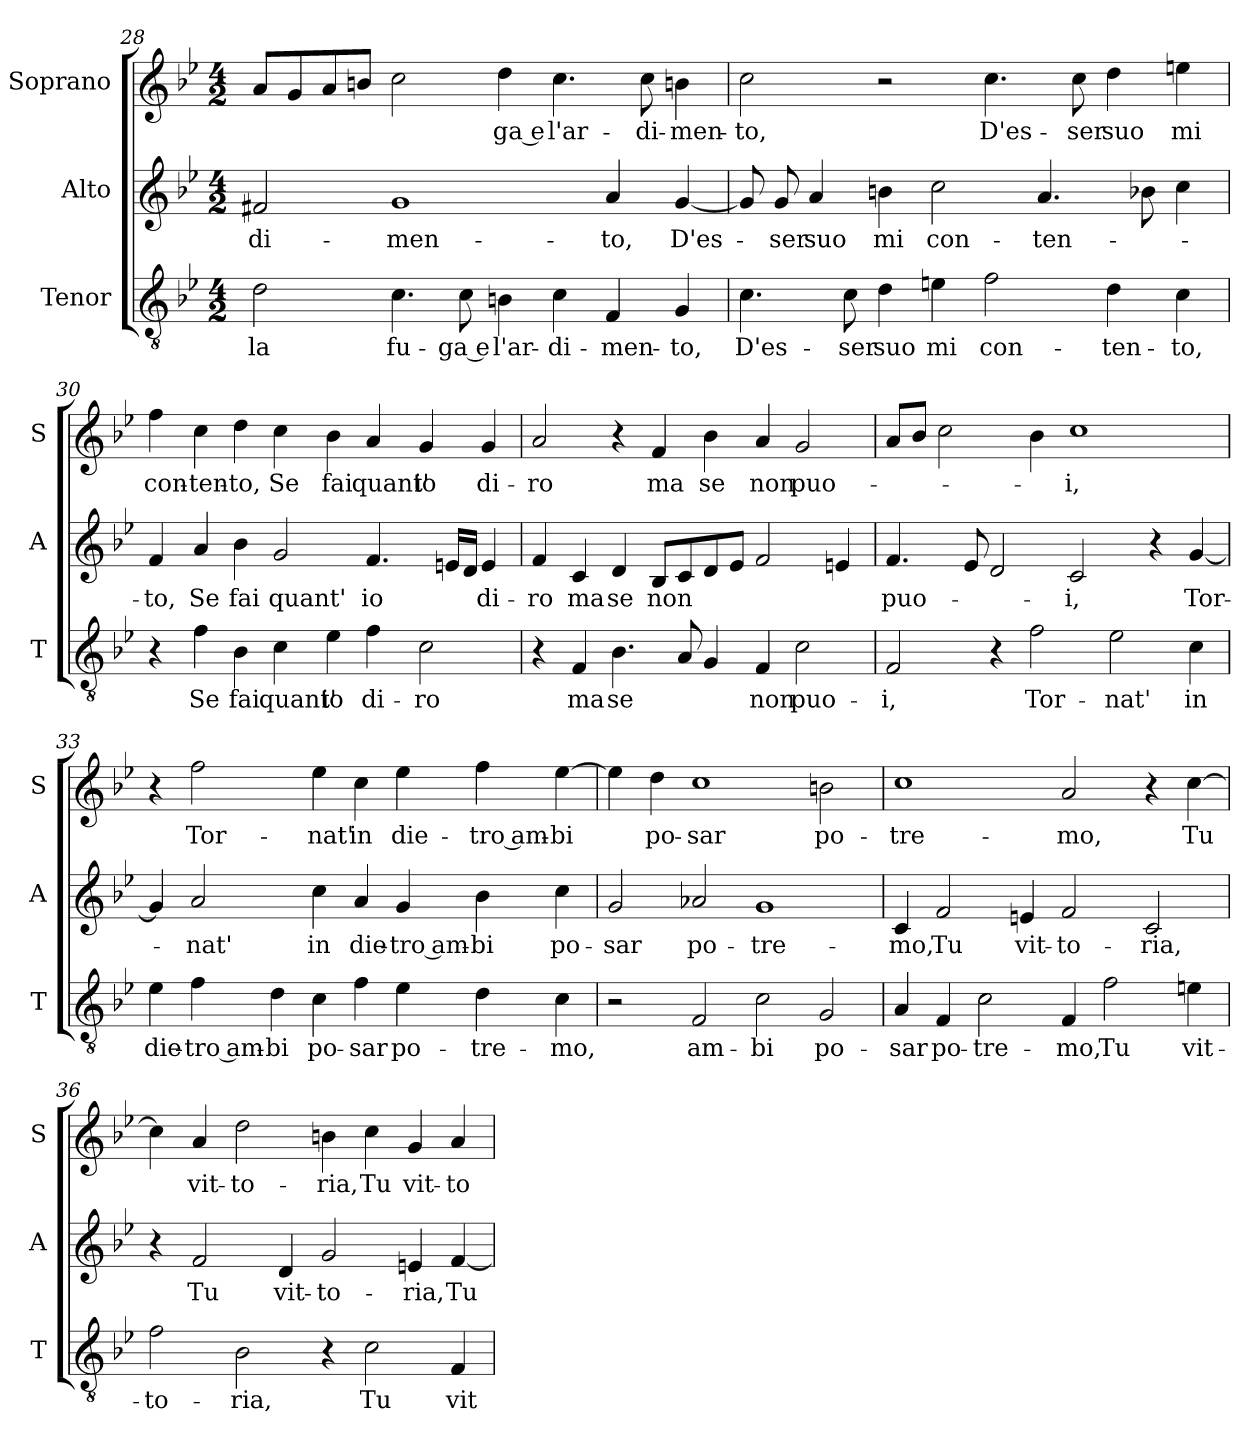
**kern	**text	**kern	**text	**kern	**text
*part3	*part3	*part2	*part2	*part1	*part1
*staff3	*staff3	*staff2	*staff2	*staff1	*staff1
*I"Tenor	*	*I"Alto	*	*I"Soprano	*
*I'T	*	*I'A	*	*I'S	*
!!LO:PB:g=z
*clefGv2	*	*clefG2	*	*clefG2	*
*k[b-e-]	*	*k[b-e-]	*	*k[b-e-]	*
*B-:	*	*B-:	*	*B-:	*
*M4/2	*	*M4/2	*	*M4/2	*
=28	=28	=28	=28	=28	=28
!	!LO:LY:b	!	!LO:LY:b	!	!
2d\	la	2f#X/	-di-	8a/L	.
.	.	.	.	8g/	.
.	.	.	.	8a/	.
.	.	.	.	8bn/J	.
!	!LO:LY:b	!	!LO:LY:b	!	!
4.c\	fu-	1g	-men-	2cc\	.
!	!LO:LY:b	!	!	!	!
8c\	-ga e	.	.	.	.
!	!LO:LY:b	!	!	!	!LO:LY:b
4Bn\	l'ar-	.	.	4dd\	-ga e
!	!LO:LY:b	!	!	!	!LO:LY:b
4c\	-di-	.	.	4.cc\	l'ar-
!	!LO:LY:b	!	!LO:LY:b	!	!
4F/	-men-	4a/	-to,	.	.
!	!	!	!	!	!LO:LY:b
.	.	.	.	8cc\	-di-
!	!LO:LY:b	!	!LO:LY:b	!	!LO:LY:b
4G/	-to,	[4g/	D'es-	4bni\	-men-
=29	=29	=29	=29	=29	=29
!	!LO:LY:b	!	!	!	!LO:LY:b
4.c\	D'es-	8g/]	.	2cc\	-to,
!	!	!	!LO:LY:b	!	!
.	.	8g/	-ser	.	.
!	!	!	!LO:LY:b	!	!
.	.	4a/	suo	.	.
!	!LO:LY:b	!	!	!	!
8c\	-ser	.	.	.	.
!	!LO:LY:b	!	!LO:LY:b	!	!
4d\	suo	4bn\	mi	2r	.
!	!LO:LY:b	!	!LO:LY:b	!	!
4en\	mi	2cc\	con-	.	.
!	!LO:LY:b	!	!	!	!LO:LY:b
2f\	con-	.	.	4.cc\	D'es-
!	!	!	!LO:LY:b	!	!
.	.	4.a/	-ten-	.	.
!	!	!	!	!	!LO:LY:b
.	.	.	.	8cc\	-ser
!	!LO:LY:b	!	!	!	!LO:LY:b
4d\	-ten-	.	.	4dd\	suo
.	.	8b-X\	.	.	.
!	!LO:LY:b	!	!	!	!LO:LY:b
4c\	-to,	4cc\	.	4een\	mi
!!LO:LB:g=z
=30	=30	=30	=30	=30	=30
!	!	!	!LO:LY:b	!	!LO:LY:b
4r	.	4f/	-to,	4ff\	con-
!	!LO:LY:b	!	!LO:LY:b	!	!LO:LY:b
4f\	Se	4a/	Se	4cc\	-ten-
!	!LO:LY:b	!	!LO:LY:b	!	!LO:LY:b
4B-\	fai	4b-\	fai	4dd\	-to,
!	!LO:LY:b	!	!LO:LY:b	!	!LO:LY:b
4c\	quant'	2g/	quant'	4cc\	Se
!	!LO:LY:b	!	!	!	!LO:LY:b
4e-\	io	.	.	4b-\	fai
!	!LO:LY:b	!	!LO:LY:b	!	!LO:LY:b
4f\	di-	4.f/	io	4a/	quant'
!	!LO:LY:b	!	!	!	!LO:LY:b
2c\	-ro	.	.	4g/	io
.	.	16en/LL	.	.	.
.	.	16d/JJ	.	.	.
!	!	!	!LO:LY:b	!	!LO:LY:b
.	.	4e/	di-	4g/	di-
=31	=31	=31	=31	=31	=31
!	!	!	!LO:LY:b	!	!LO:LY:b
4r	.	4f/	-ro	2a/	-ro
!	!LO:LY:b	!	!LO:LY:b	!	!
4F/	ma	4c/	ma	.	.
!	!LO:LY:b	!	!LO:LY:b	!	!
4.B-\	se	4d/	se	4r	.
!	!	!	!LO:LY:b	!	!LO:LY:b
.	.	8B-/L	non	4f/	ma
8A/	.	8c/	.	.	.
!	!	!	!	!	!LO:LY:b
4G/	.	8d/	.	4b-\	se
.	.	8e-/J	.	.	.
!	!LO:LY:b	!	!	!	!LO:LY:b
4F/	non	2f/	.	4a/	non
!	!LO:LY:b	!	!	!	!LO:LY:b
2c\	puo-	.	.	2g/	puo-
.	.	4en/	.	.	.
=32	=32	=32	=32	=32	=32
!	!LO:LY:b	!	!LO:LY:b	!	!
2F/	-i,	4.f/	puo-	8a/L	.
.	.	.	.	8b-/J	.
.	.	.	.	2cc\	.
.	.	8e-/	.	.	.
4r	.	2d/	.	.	.
!	!LO:LY:b	!	!	!	!
2f\	Tor-	.	.	4b-\	.
!	!	!	!LO:LY:b	!	!LO:LY:b
.	.	2c/	-i,	1cc	-i,
!	!LO:LY:b	!	!	!	!
2e-\	-nat'	.	.	.	.
.	.	4r	.	.	.
!	!LO:LY:b	!	!LO:LY:b	!	!
4c\	in	[4g/	Tor-	.	.
!!LO:LB:g=z
=33	=33	=33	=33	=33	=33
!	!LO:LY:b	!	!	!	!
4e-\	die-	4g/]	.	4r	.
!	!LO:LY:b	!	!LO:LY:b	!	!LO:LY:b
4f\	-tro am-	2a/	-nat'	2ff\	Tor-
!	!LO:LY:b	!	!	!	!
4d\	-bi	.	.	.	.
!	!LO:LY:b	!	!LO:LY:b	!	!LO:LY:b
4c\	po-	4cc\	in	4ee-\	-nat'
!	!LO:LY:b	!	!LO:LY:b	!	!LO:LY:b
4f\	-sar	4a/	die-	4cc\	in
!	!LO:LY:b	!	!LO:LY:b	!	!LO:LY:b
4e-\	po-	4g/	-tro am-	4ee-\	die-
!	!LO:LY:b	!	!LO:LY:b	!	!LO:LY:b
4d\	-tre-	4b-\	-bi	4ff\	-tro am-
!	!LO:LY:b	!	!LO:LY:b	!	!LO:LY:b
4c\	-mo,	4cc\	po-	[4ee-\	-bi
=34	=34	=34	=34	=34	=34
!	!	!	!LO:LY:b	!	!
2r	.	2g/	-sar	4ee-\]	.
!	!	!	!	!	!LO:LY:b
.	.	.	.	4dd\	po-
!	!LO:LY:b	!	!LO:LY:b	!	!LO:LY:b
2F/	am-	2a-X/	po-	1cc	-sar
!	!LO:LY:b	!	!LO:LY:b	!	!
2c\	-bi	1g	-tre-	.	.
!	!LO:LY:b	!	!	!	!LO:LY:b
2G/	po-	.	.	2bn\	po-
=35	=35	=35	=35	=35	=35
!	!LO:LY:b	!	!LO:LY:b	!	!LO:LY:b
4A/	-sar	4c/	-mo,	1cc	-tre-
!	!LO:LY:b	!	!LO:LY:b	!	!
4F/	po-	2f/	Tu	.	.
!	!LO:LY:b	!	!	!	!
2c\	-tre-	.	.	.	.
!	!	!	!LO:LY:b	!	!
.	.	4en/	vit-	.	.
!	!LO:LY:b	!	!LO:LY:b	!	!LO:LY:b
4F/	-mo,	2f/	-to-	2a/	-mo,
!	!LO:LY:b	!	!	!	!
2f\	Tu	.	.	.	.
!	!	!	!LO:LY:b	!	!
.	.	2c/	-ria,	4r	.
!	!LO:LY:b	!	!	!	!LO:LY:b
4en\	vit-	.	.	[4cc\	Tu
!!LO:LB:g=z
=36	=36	=36	=36	=36	=36
!	!LO:LY:b	!	!	!	!
2f\	-to-	4r	.	4cc\]	.
!	!	!	!LO:LY:b	!	!LO:LY:b
.	.	2f/	Tu	4a/	vit-
!	!LO:LY:b	!	!	!	!LO:LY:b
2B-\	-ria,	.	.	2dd\	-to-
!	!	!	!LO:LY:b	!	!
.	.	4d/	vit-	.	.
!	!	!	!LO:LY:b	!	!LO:LY:b
4r	.	2g/	-to-	4bn\	-ria,
!	!LO:LY:b	!	!	!	!LO:LY:b
2c\	Tu	.	.	4cc\	Tu
!	!	!	!LO:LY:b	!	!LO:LY:b
.	.	4en/	-ria,	4g/	vit-
!	!LO:LY:b	!	!LO:LY:b	!	!LO:LY:b
4F/	vit-	[4f/	Tu	4a/	-to-
=	=	=	=	=	=
*-	*-	*-	*-	*-	*-
